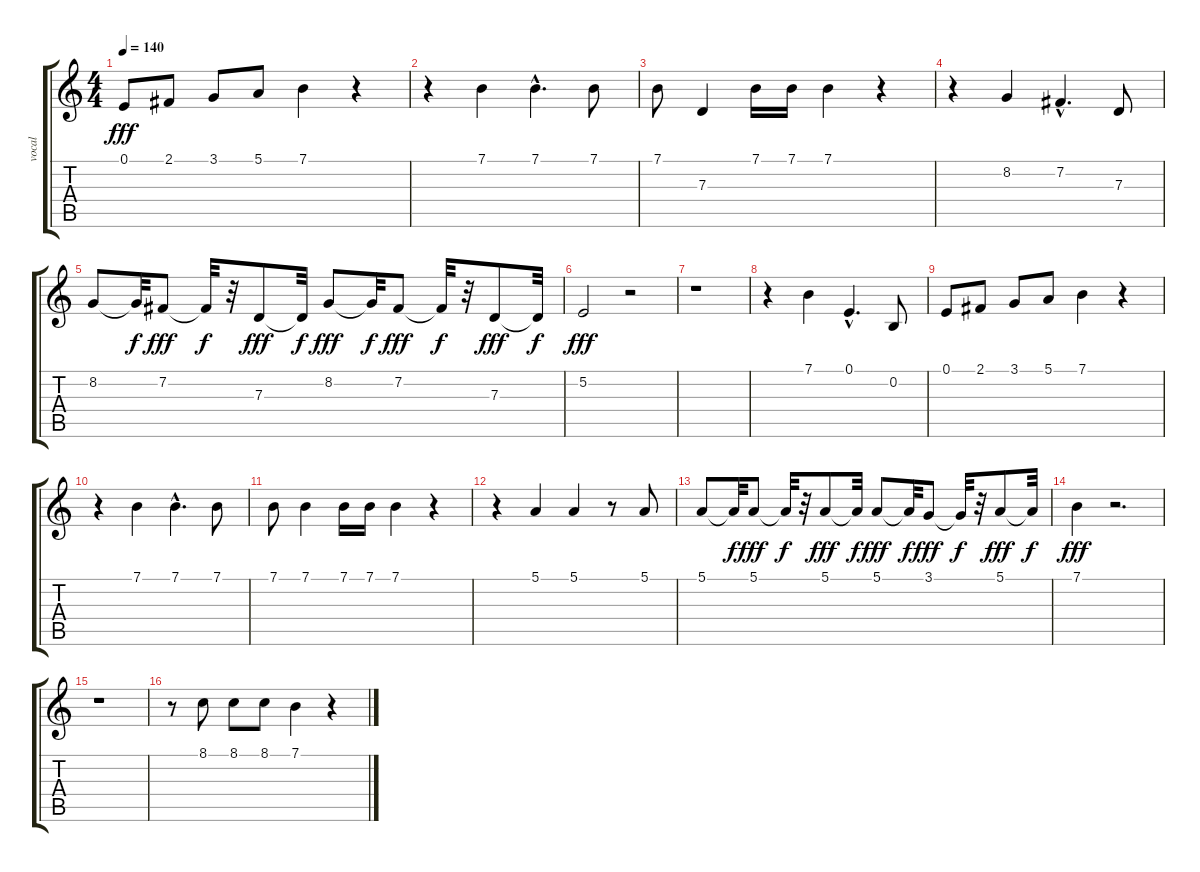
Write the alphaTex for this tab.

\track ("vocal" "vocal") {instrument viola}
\staff {score tabs}
\tuning (E4 B3 G3 D3 A2 E2) {hide}
\ts (4 4)
\tempo 140
\clef g2
\ks c
0.1.8{dy fff} 2.1.8 3.1.8 5.1.8 7.1.4 r.4 |
r.4 7.1.4 7.1{hac}.4{d} 7.1.8 |
7.1.8 7.3.4 7.1.16 7.1.16 7.1.4 r.4 |
r.4 8.2.4 7.2{hac}.4{d} 7.3.8 |
8.2.8 8.2{t}.32{dy f} 7.2.8{dy fff} 7.2{t}.32{dy f} r.32 7.3.8{dy fff} 7.3{t}.32{dy f} 8.2.8{dy fff} 8.2{t}.32{dy f} 7.2.8{dy fff} 7.2{t}.32{dy f} r.32 7.3.8{dy fff} 7.3{t}.32{dy f} |
5.2.2{dy fff} r.2 |
r.1 |
r.4 7.1.4 0.1{hac}.4{d} 0.2.8 |
0.1.8 2.1.8 3.1.8 5.1.8 7.1.4 r.4 |
r.4 7.1.4 7.1{hac}.4{d} 7.1.8 |
7.1.8 7.1.4 7.1.16 7.1.16 7.1.4 r.4 |
r.4 5.1.4 5.1.4 r.8 5.1.8 |
5.1.8 5.1{t}.32{dy f} 5.1.8{dy fff} 5.1{t}.32{dy f} r.32 5.1.8{dy fff} 5.1{t}.32{dy f} 5.1.8{dy fff} 5.1{t}.32{dy f} 3.1.8{dy fff} 3.1{t}.32{dy f} r.32 5.1.8{dy fff} 5.1{t}.32{dy f} |
7.1.4{dy fff} r.2{d} |
r.1 |
r.8 8.1.8 8.1.8 8.1.8 7.1.4 r.4
